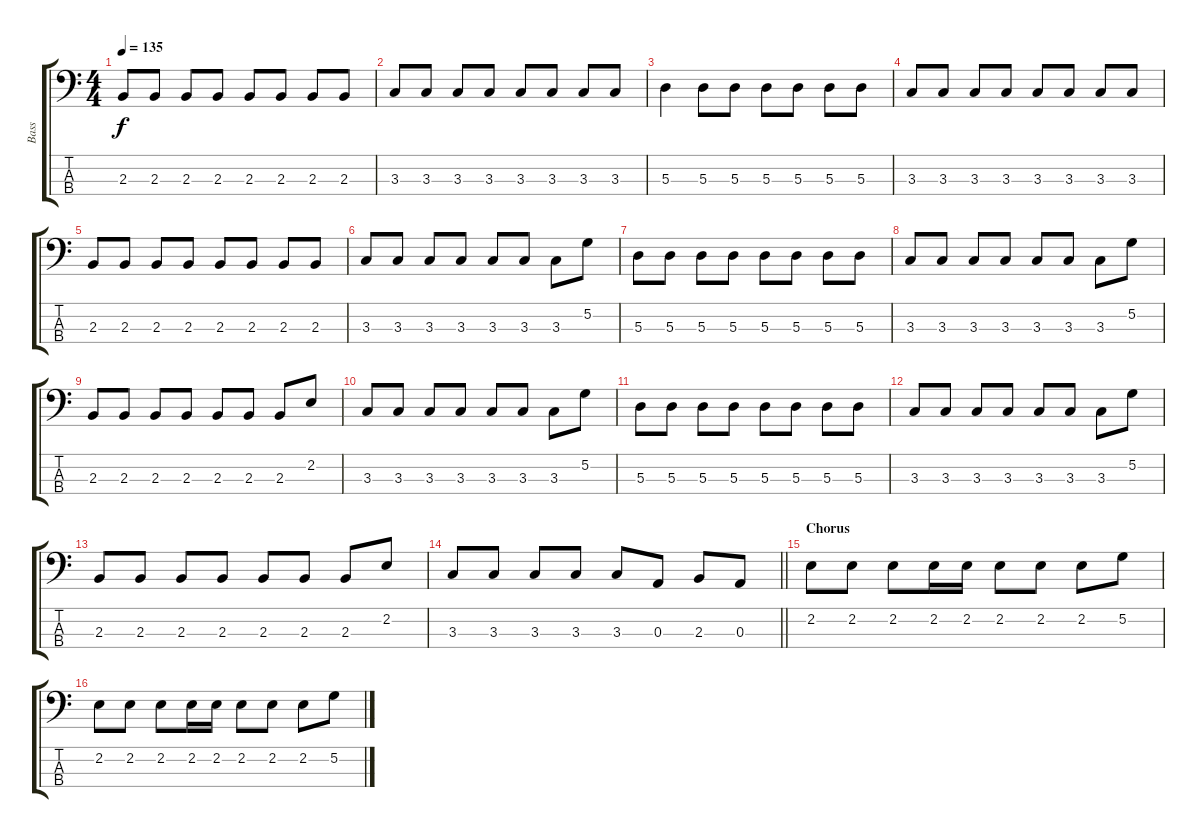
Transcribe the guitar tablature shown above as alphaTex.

\track ("Bass" "Bass") {instrument electricbasspick}
\staff {score tabs}
\tuning (G2 D2 A1 E1) {hide}
\ts (4 4)
\tempo 135
\clef f4
\ks c
2.3.8{dy f} 2.3.8 2.3.8 2.3.8 2.3.8 2.3.8 2.3.8 2.3.8 |
3.3.8 3.3.8 3.3.8 3.3.8 3.3.8 3.3.8 3.3.8 3.3.8 |
5.3.4 5.3.8 5.3.8 5.3.8 5.3.8 5.3.8 5.3.8 |
3.3.8 3.3.8 3.3.8 3.3.8 3.3.8 3.3.8 3.3.8 3.3.8 |
2.3.8 2.3.8 2.3.8 2.3.8 2.3.8 2.3.8 2.3.8 2.3.8 |
3.3.8 3.3.8 3.3.8 3.3.8 3.3.8 3.3.8 3.3.8 5.2.8 |
5.3.8 5.3.8 5.3.8 5.3.8 5.3.8 5.3.8 5.3.8 5.3.8 |
3.3.8 3.3.8 3.3.8 3.3.8 3.3.8 3.3.8 3.3.8 5.2.8 |
2.3.8 2.3.8 2.3.8 2.3.8 2.3.8 2.3.8 2.3.8 2.2.8 |
3.3.8 3.3.8 3.3.8 3.3.8 3.3.8 3.3.8 3.3.8 5.2.8 |
5.3.8 5.3.8 5.3.8 5.3.8 5.3.8 5.3.8 5.3.8 5.3.8 |
3.3.8 3.3.8 3.3.8 3.3.8 3.3.8 3.3.8 3.3.8 5.2.8 |
2.3.8 2.3.8 2.3.8 2.3.8 2.3.8 2.3.8 2.3.8 2.2.8 |
\barLineRight lightlight
3.3.8 3.3.8 3.3.8 3.3.8 3.3.8 0.3.8 2.3.8 0.3.8 |
\section ("" "Chorus")
2.2.8 2.2.8 2.2.8 2.2.16 2.2.16 2.2.8 2.2.8 2.2.8 5.2.8 |
2.2.8 2.2.8 2.2.8 2.2.16 2.2.16 2.2.8 2.2.8 2.2.8 5.2.8
